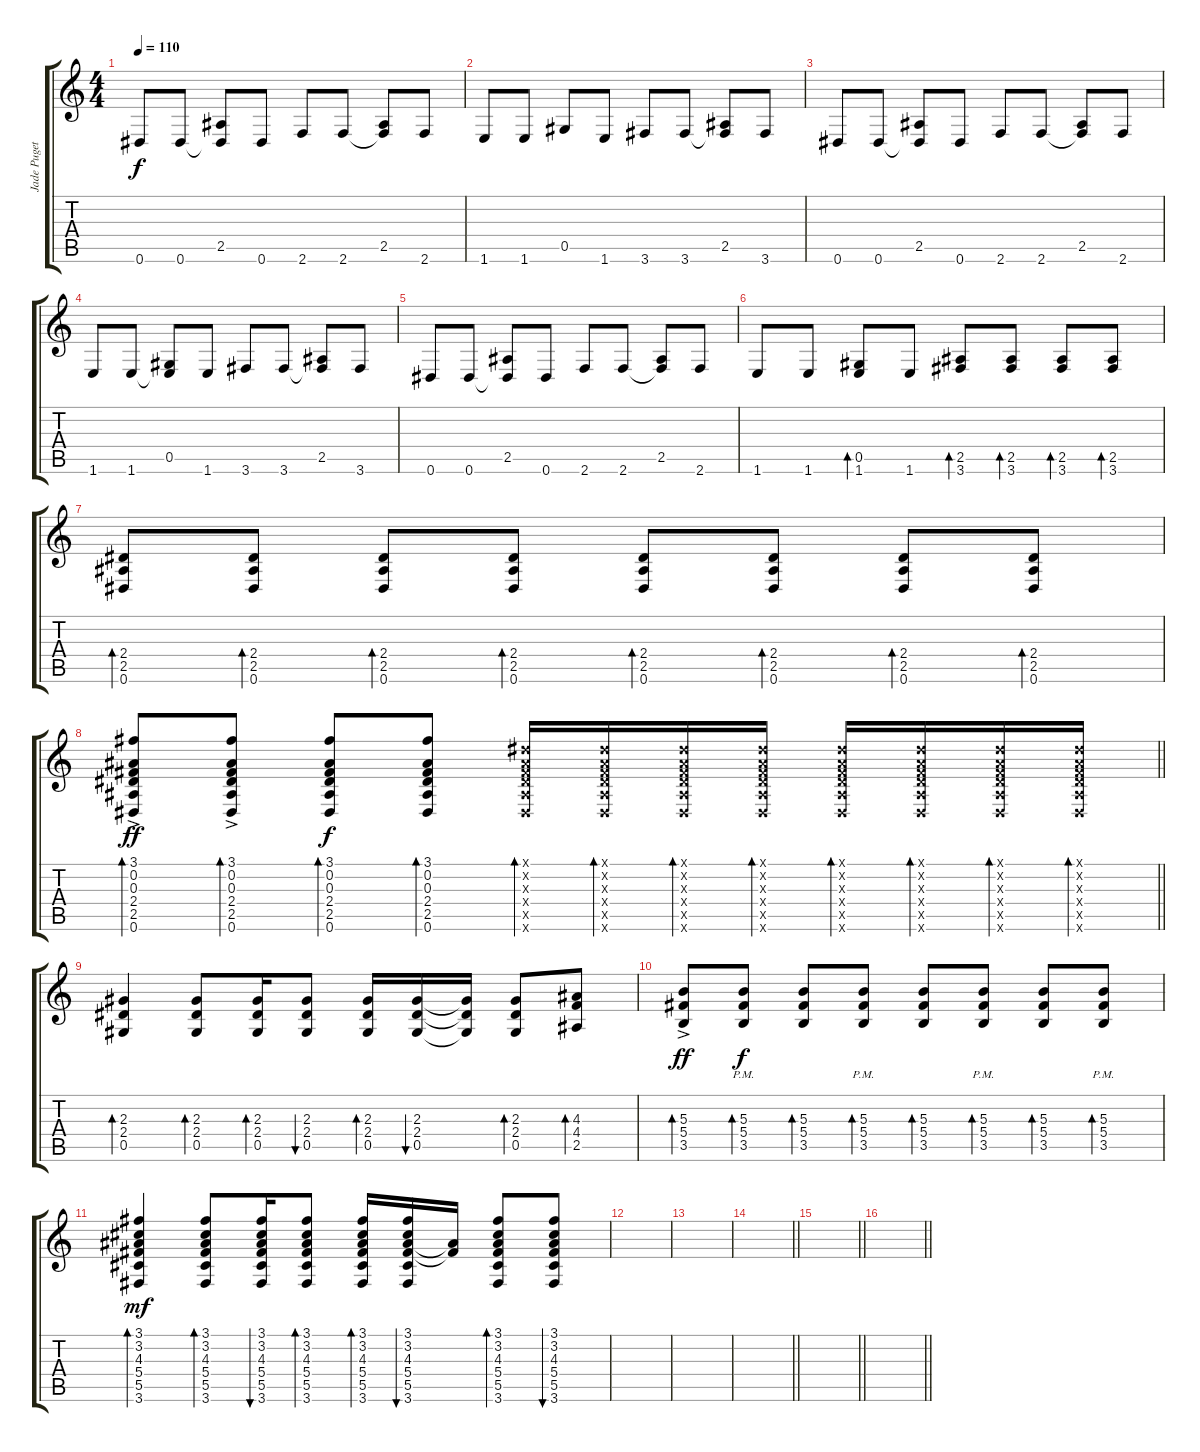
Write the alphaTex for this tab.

\track ("Jade Puget (Acoustic)" "Jade Puget") {instrument acousticguitarsteel}
\staff {score tabs}
\tuning (Eb4 Bb3 Gb3 Db3 Ab2 Eb2) {hide}
\ts (4 4)
\tempo 110
\clef g2
\ks c
0.6.8{dy f} 0.6.8 (2.5 0.6{t}).8 0.6.8 2.6.8 2.6.8 (2.5 2.6{t}).8 2.6.8 |
1.6.8 1.6.8 0.5.8 1.6.8 3.6.8 3.6.8 (2.5 3.6{t}).8 3.6.8 |
0.6.8 0.6.8 (2.5 0.6{t}).8 0.6.8 2.6.8 2.6.8 (2.5 2.6{t}).8 2.6.8 |
1.6.8 1.6.8 (0.5 1.6{t}).8 1.6.8 3.6.8 3.6.8 (2.5 3.6{t}).8 3.6.8 |
0.6.8 0.6.8 (2.5 0.6{t}).8 0.6.8 2.6.8 2.6.8 (2.5 2.6{t}).8 2.6.8 |
1.6.8 1.6.8 (0.5 1.6).8{bd 60} 1.6.8 (2.5 3.6).8{bd 60} (2.5 3.6).8{bd 60} (2.5 3.6).8{bd 60} (2.5 3.6).8{bd 60} |
(2.4 2.5 0.6).8{bd 60} (2.4 2.5 0.6).8{bd 60} (2.4 2.5 0.6).8{bd 60} (2.4 2.5 0.6).8{bd 60} (2.4 2.5 0.6).8{bd 60} (2.4 2.5 0.6).8{bd 60} (2.4 2.5 0.6).8{bd 60} (2.4 2.5 0.6).8{bd 60} |
\barLineRight lightlight
(3.1 0.2 0.3 2.4 2.5{ac} 0.6).8{bd 60 dy ff} (3.1 0.2 0.3 2.4 2.5{ac} 0.6).8{bd 60} (3.1 0.2 0.3 2.4 2.5 0.6).8{bd 60 dy f} (3.1 0.2 0.3 2.4 2.5 0.6).8{bd 60} (0.1{x} 0.2{x} 0.3{x} 2.4{x} 2.5{x} 0.6{x}).16{bd 60} (0.1{x} 0.2{x} 0.3{x} 2.4{x} 2.5{x} 0.6{x}).16{bd 60} (0.1{x} 0.2{x} 0.3{x} 2.4{x} 2.5{x} 0.6{x}).16{bd 60} (0.1{x} 0.2{x} 0.3{x} 2.4{x} 2.5{x} 0.6{x}).16{bd 60} (0.1{x} 0.2{x} 0.3{x} 2.4{x} 2.5{x} 0.6{x}).16{bd 60} (0.1{x} 0.2{x} 0.3{x} 2.4{x} 2.5{x} 0.6{x}).16{bd 60} (0.1{x} 0.2{x} 0.3{x} 2.4{x} 2.5{x} 0.6{x}).16{bd 60} (0.1{x} 0.2{x} 0.3{x} 2.4{x} 2.5{x} 0.6{x}).16{bd 60} |
(2.3 2.4 0.5).4{bd 60} (2.3 2.4 0.5).8{bd 60} (2.3 2.4 0.5).16{bd 60} (2.3 2.4 0.5).8{bu 120} (2.3 2.4 0.5).16{bd 120} (2.3 2.4 0.5).16{bu 120} (2.3{t} 2.4{t} 0.5{t}).16 (2.3 2.4 0.5).8{bd 120} (4.3 4.4 2.5).8{bd 60} |
(5.3 5.4 3.5{ac}).8{bd 60 dy ff} (5.3{pm} 5.4{pm} 3.5{pm}).8{bd 120 dy f} (5.3 5.4 3.5).8{bd 60} (5.3{pm} 5.4{pm} 3.5{pm}).8{bd 120} (5.3 5.4 3.5).8{bd 60} (5.3{pm} 5.4{pm} 3.5{pm}).8{bd 60} (5.3 5.4 3.5).8{bd 60} (5.3{pm} 5.4{pm} 3.5{pm}).8{bd 60} |
(3.1 3.2 4.3 5.4 5.5 3.6).4{bd 60 dy mf} (3.1 3.2 4.3 5.4 5.5 3.6).8{bd 60} (3.1 3.2 4.3 5.4 5.5 3.6).16{bu 60} (3.1 3.2 4.3 5.4 5.5 3.6).8{bd 60} (3.1 3.2 4.3 5.4 5.5 3.6).16{bd 60} (3.1 3.2 4.3 5.4 5.5 3.6).16{bu 60} (4.3{t} 5.4{t}).16 (3.1 3.2 4.3 5.4 5.5 3.6).8{bd 60} (3.1 3.2 4.3 5.4 5.5 3.6).8{bu 60} |
|
|
\barLineRight lightlight
|
\barLineRight lightlight
|
\barLineRight lightlight
